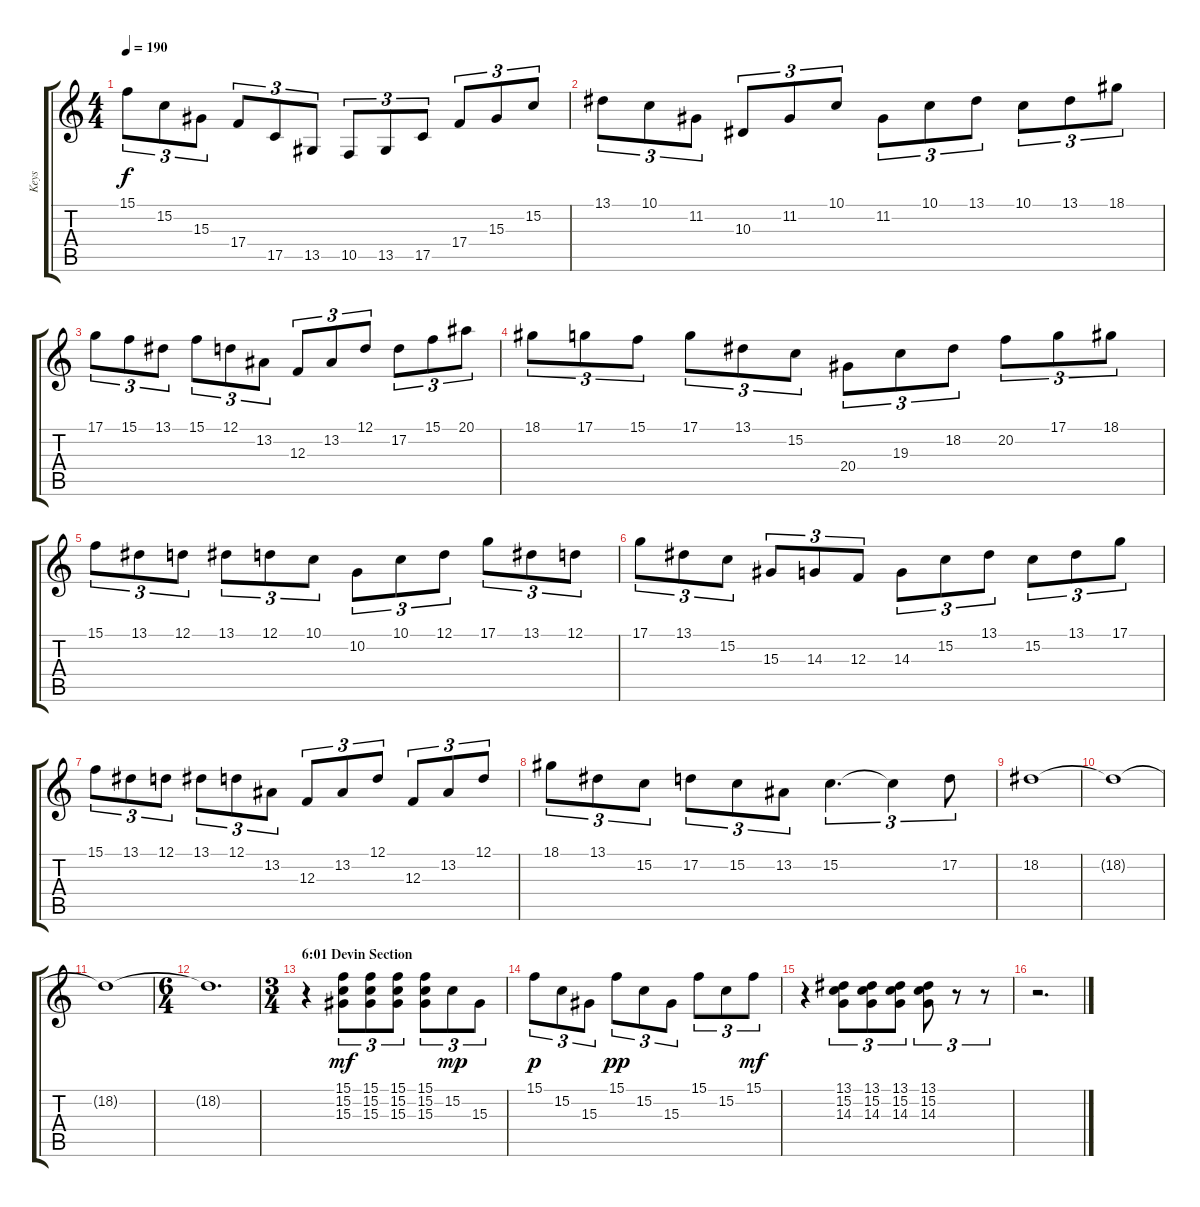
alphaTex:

\track ("Keys" "Keys") {instrument pad3polysynth}
\staff {score tabs}
\tuning (D4 A3 F3 C3 G2 C2) {hide}
\ts (4 4)
\tempo 190
\clef g2
\ks c
15.1.8{tu (3 2) dy f} 15.2.8{tu (3 2)} 15.3.8{tu (3 2)} 17.4.8{tu (3 2)} 17.5.8{tu (3 2)} 13.5.8{tu (3 2)} 10.5.8{tu (3 2)} 13.5.8{tu (3 2)} 17.5.8{tu (3 2)} 17.4.8{tu (3 2)} 15.3.8{tu (3 2)} 15.2.8{tu (3 2)} |
13.1.8{tu (3 2)} 10.1.8{tu (3 2)} 11.2.8{tu (3 2)} 10.3.8{tu (3 2)} 11.2.8{tu (3 2)} 10.1.8{tu (3 2)} 11.2.8{tu (3 2)} 10.1.8{tu (3 2)} 13.1.8{tu (3 2)} 10.1.8{tu (3 2)} 13.1.8{tu (3 2)} 18.1.8{tu (3 2)} |
17.1.8{tu (3 2)} 15.1.8{tu (3 2)} 13.1.8{tu (3 2)} 15.1.8{tu (3 2)} 12.1.8{tu (3 2)} 13.2.8{tu (3 2)} 12.3.8{tu (3 2)} 13.2.8{tu (3 2)} 12.1.8{tu (3 2)} 17.2.8{tu (3 2)} 15.1.8{tu (3 2)} 20.1.8{tu (3 2)} |
18.1.8{tu (3 2)} 17.1.8{tu (3 2)} 15.1.8{tu (3 2)} 17.1.8{tu (3 2)} 13.1.8{tu (3 2)} 15.2.8{tu (3 2)} 20.4.8{tu (3 2)} 19.3.8{tu (3 2)} 18.2.8{tu (3 2)} 20.2.8{tu (3 2)} 17.1.8{tu (3 2)} 18.1.8{tu (3 2)} |
15.1.8{tu (3 2)} 13.1.8{tu (3 2)} 12.1.8{tu (3 2)} 13.1.8{tu (3 2)} 12.1.8{tu (3 2)} 10.1.8{tu (3 2)} 10.2.8{tu (3 2)} 10.1.8{tu (3 2)} 12.1.8{tu (3 2)} 17.1.8{tu (3 2)} 13.1.8{tu (3 2)} 12.1.8{tu (3 2)} |
17.1.8{tu (3 2)} 13.1.8{tu (3 2)} 15.2.8{tu (3 2)} 15.3.8{tu (3 2)} 14.3.8{tu (3 2)} 12.3.8{tu (3 2)} 14.3.8{tu (3 2)} 15.2.8{tu (3 2)} 13.1.8{tu (3 2)} 15.2.8{tu (3 2)} 13.1.8{tu (3 2)} 17.1.8{tu (3 2)} |
15.1.8{tu (3 2)} 13.1.8{tu (3 2)} 12.1.8{tu (3 2)} 13.1.8{tu (3 2)} 12.1.8{tu (3 2)} 13.2.8{tu (3 2)} 12.3.8{tu (3 2)} 13.2.8{tu (3 2)} 12.1.8{tu (3 2)} 12.3.8{tu (3 2)} 13.2.8{tu (3 2)} 12.1.8{tu (3 2)} |
18.1.8{tu (3 2)} 13.1.8{tu (3 2)} 15.2.8{tu (3 2)} 17.2.8{tu (3 2)} 15.2.8{tu (3 2)} 13.2.8{tu (3 2)} 15.2.4{d tu (3 2)} 15.2{t}.4{tu (3 2)} 17.2.8{tu (3 2)} |
18.2.1 |
18.2{t}.1 |
18.2{t}.1 |
\ts (6 4)
18.2{t}.1{d} |
\ts (3 4)
\section ("" "6:01 Devin Section")
r.4 (15.1 15.2 15.3).8{tu (3 2) dy mf} (15.1 15.2 15.3).8{tu (3 2)} (15.1 15.2 15.3).8{tu (3 2)} (15.1 15.2 15.3).8{tu (3 2)} 15.2.8{tu (3 2) dy mp} 15.3.8{tu (3 2)} |
15.1.8{tu (3 2) dy p} 15.2.8{tu (3 2)} 15.3.8{tu (3 2)} 15.1.8{tu (3 2) dy pp} 15.2.8{tu (3 2)} 15.3.8{tu (3 2)} 15.1.8{tu (3 2)} 15.2.8{tu (3 2)} 15.1.8{tu (3 2) dy mf} |
r.4 (13.1 15.2 14.3).8{tu (3 2)} (13.1 15.2 14.3).8{tu (3 2)} (13.1 15.2 14.3).8{tu (3 2)} (13.1 15.2 14.3).8{tu (3 2)} r.8{tu (3 2)} r.8{tu (3 2)} |
r.2{d}
